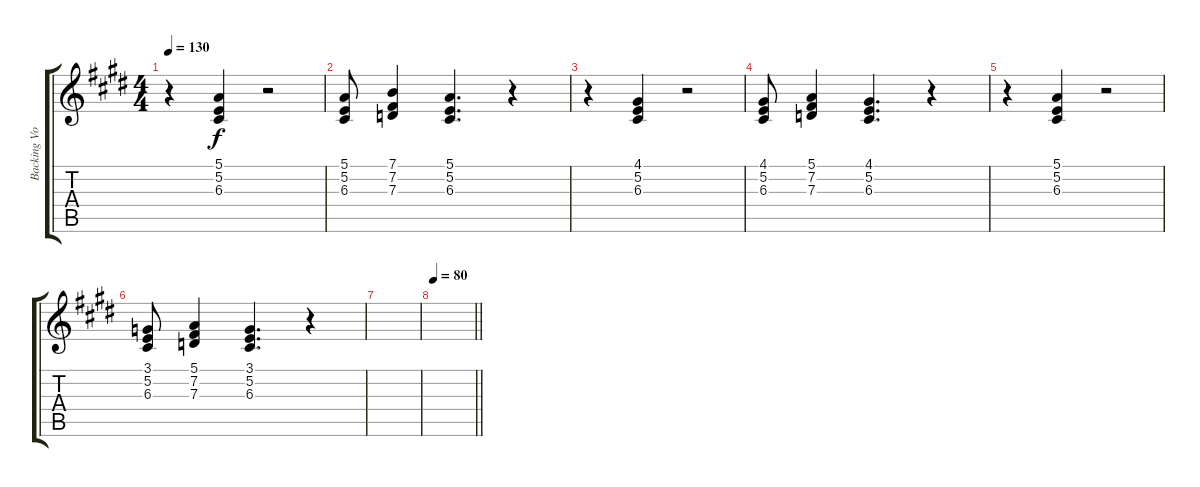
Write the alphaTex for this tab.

\track ("Backing Vocals" "Backing Vo") {instrument choiraahs}
\staff {score tabs}
\tuning (E4 B3 G3 D3 A2 E2) {hide}
\ts (4 4)
\tempo 130
\clef g2
\ks e
r.4{dy f} (5.1 5.2 6.3).4 r.2 |
(5.1 5.2 6.3).8 (7.1 7.2 7.3).4 (5.1 5.2 6.3).4{d} r.4 |
r.4 (4.1 5.2 6.3).4 r.2 |
(4.1 5.2 6.3).8 (5.1 7.2 7.3).4 (4.1 5.2 6.3).4{d} r.4 |
r.4 (5.1 5.2 6.3).4 r.2 |
(3.1 5.2 6.3).8 (5.1 7.2 7.3).4 (3.1 5.2 6.3).4{d} r.4 |
|
\tempo 80
\barLineRight lightlight
